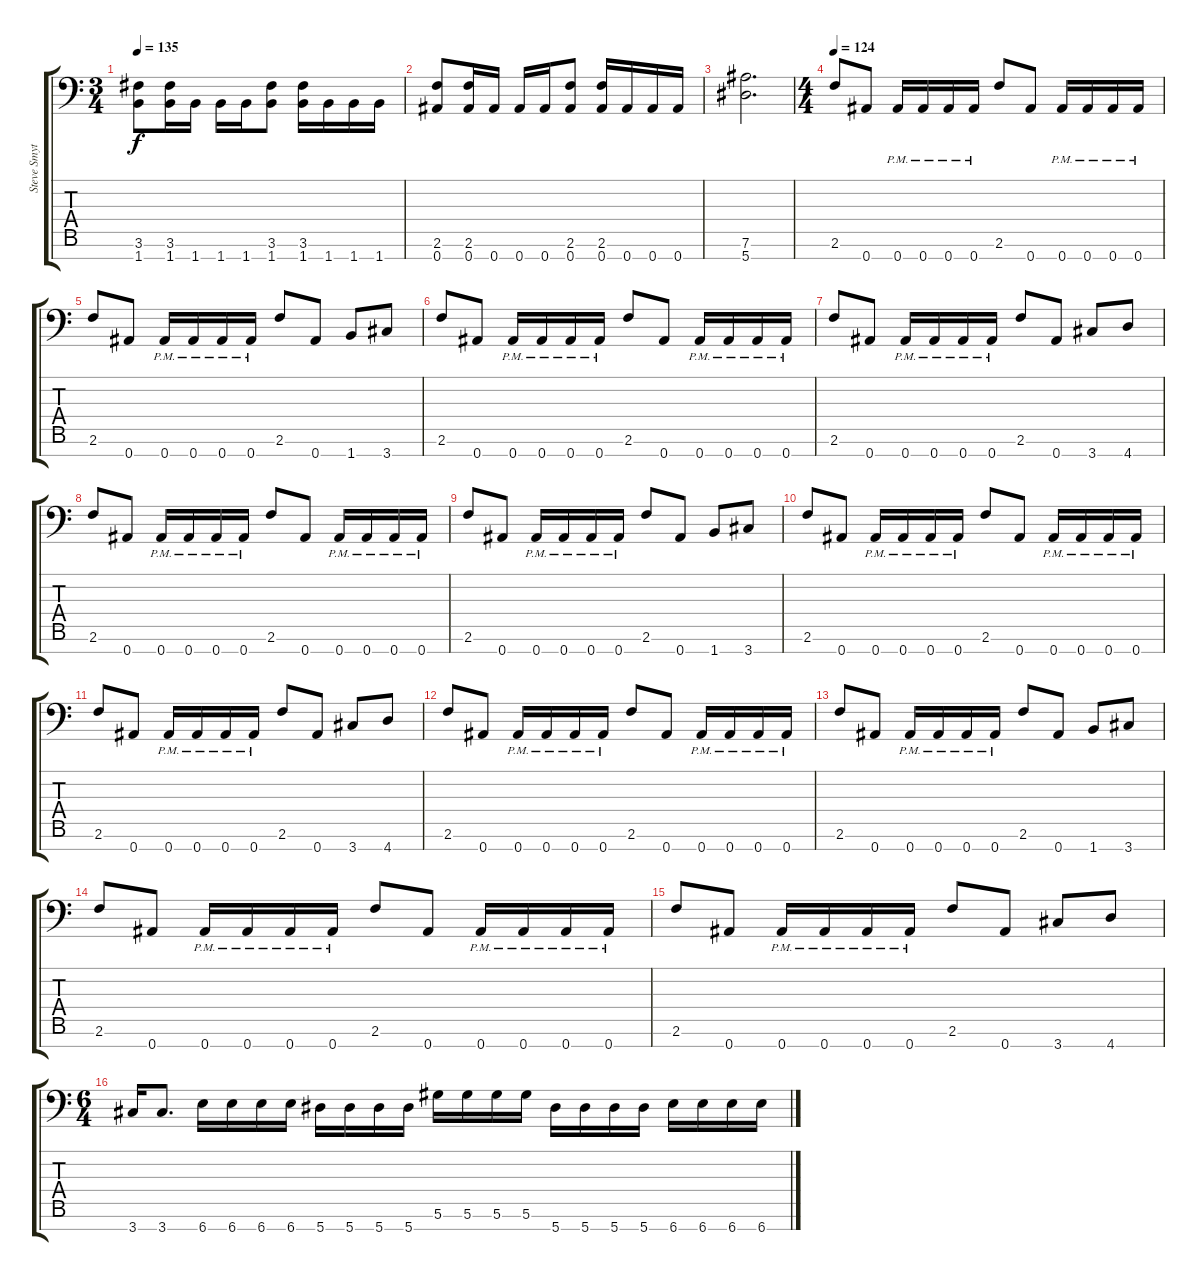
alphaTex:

\track ("Steve Smyth Rhythm" "Steve Smyt") {instrument distortionguitar}
\staff {score tabs}
\tuning (Eb4 Bb3 Gb3 Db3 Ab2 Eb2 Bb1) {hide}
\ts (3 4)
\tempo 135
\clef f4
\ks c
(3.6 1.7).8{dy f} (3.6 1.7).16 1.7.16 1.7.16 1.7.16 (3.6 1.7).8 (3.6 1.7).16 1.7.16 1.7.16 1.7.16 |
(2.6 0.7).8 (2.6 0.7).16 0.7.16 0.7.16 0.7.16 (2.6 0.7).8 (2.6 0.7).16 0.7.16 0.7.16 0.7.16 |
(7.6 5.7).2{d} |
\ts (4 4)
\tempo 124
2.6.8 0.7.8 0.7{pm}.16 0.7{pm}.16 0.7{pm}.16 0.7{pm}.16 2.6.8 0.7.8 0.7{pm}.16 0.7{pm}.16 0.7{pm}.16 0.7{pm}.16 |
2.6.8 0.7.8 0.7{pm}.16 0.7{pm}.16 0.7{pm}.16 0.7{pm}.16 2.6.8 0.7.8 1.7.8 3.7.8 |
2.6.8 0.7.8 0.7{pm}.16 0.7{pm}.16 0.7{pm}.16 0.7{pm}.16 2.6.8 0.7.8 0.7{pm}.16 0.7{pm}.16 0.7{pm}.16 0.7{pm}.16 |
2.6.8 0.7.8 0.7{pm}.16 0.7{pm}.16 0.7{pm}.16 0.7{pm}.16 2.6.8 0.7.8 3.7.8 4.7.8 |
2.6.8 0.7.8 0.7{pm}.16 0.7{pm}.16 0.7{pm}.16 0.7{pm}.16 2.6.8 0.7.8 0.7{pm}.16 0.7{pm}.16 0.7{pm}.16 0.7{pm}.16 |
2.6.8 0.7.8 0.7{pm}.16 0.7{pm}.16 0.7{pm}.16 0.7{pm}.16 2.6.8 0.7.8 1.7.8 3.7.8 |
2.6.8 0.7.8 0.7{pm}.16 0.7{pm}.16 0.7{pm}.16 0.7{pm}.16 2.6.8 0.7.8 0.7{pm}.16 0.7{pm}.16 0.7{pm}.16 0.7{pm}.16 |
2.6.8 0.7.8 0.7{pm}.16 0.7{pm}.16 0.7{pm}.16 0.7{pm}.16 2.6.8 0.7.8 3.7.8 4.7.8 |
2.6.8 0.7.8 0.7{pm}.16 0.7{pm}.16 0.7{pm}.16 0.7{pm}.16 2.6.8 0.7.8 0.7{pm}.16 0.7{pm}.16 0.7{pm}.16 0.7{pm}.16 |
2.6.8 0.7.8 0.7{pm}.16 0.7{pm}.16 0.7{pm}.16 0.7{pm}.16 2.6.8 0.7.8 1.7.8 3.7.8 |
2.6.8 0.7.8 0.7{pm}.16 0.7{pm}.16 0.7{pm}.16 0.7{pm}.16 2.6.8 0.7.8 0.7{pm}.16 0.7{pm}.16 0.7{pm}.16 0.7{pm}.16 |
2.6.8 0.7.8 0.7{pm}.16 0.7{pm}.16 0.7{pm}.16 0.7{pm}.16 2.6.8 0.7.8 3.7.8 4.7.8 |
\ts (6 4)
3.7.16 3.7.8{d} 6.7.16 6.7.16 6.7.16 6.7.16 5.7.16 5.7.16 5.7.16 5.7.16 5.6.16 5.6.16 5.6.16 5.6.16 5.7.16 5.7.16 5.7.16 5.7.16 6.7.16 6.7.16 6.7.16 6.7.16
